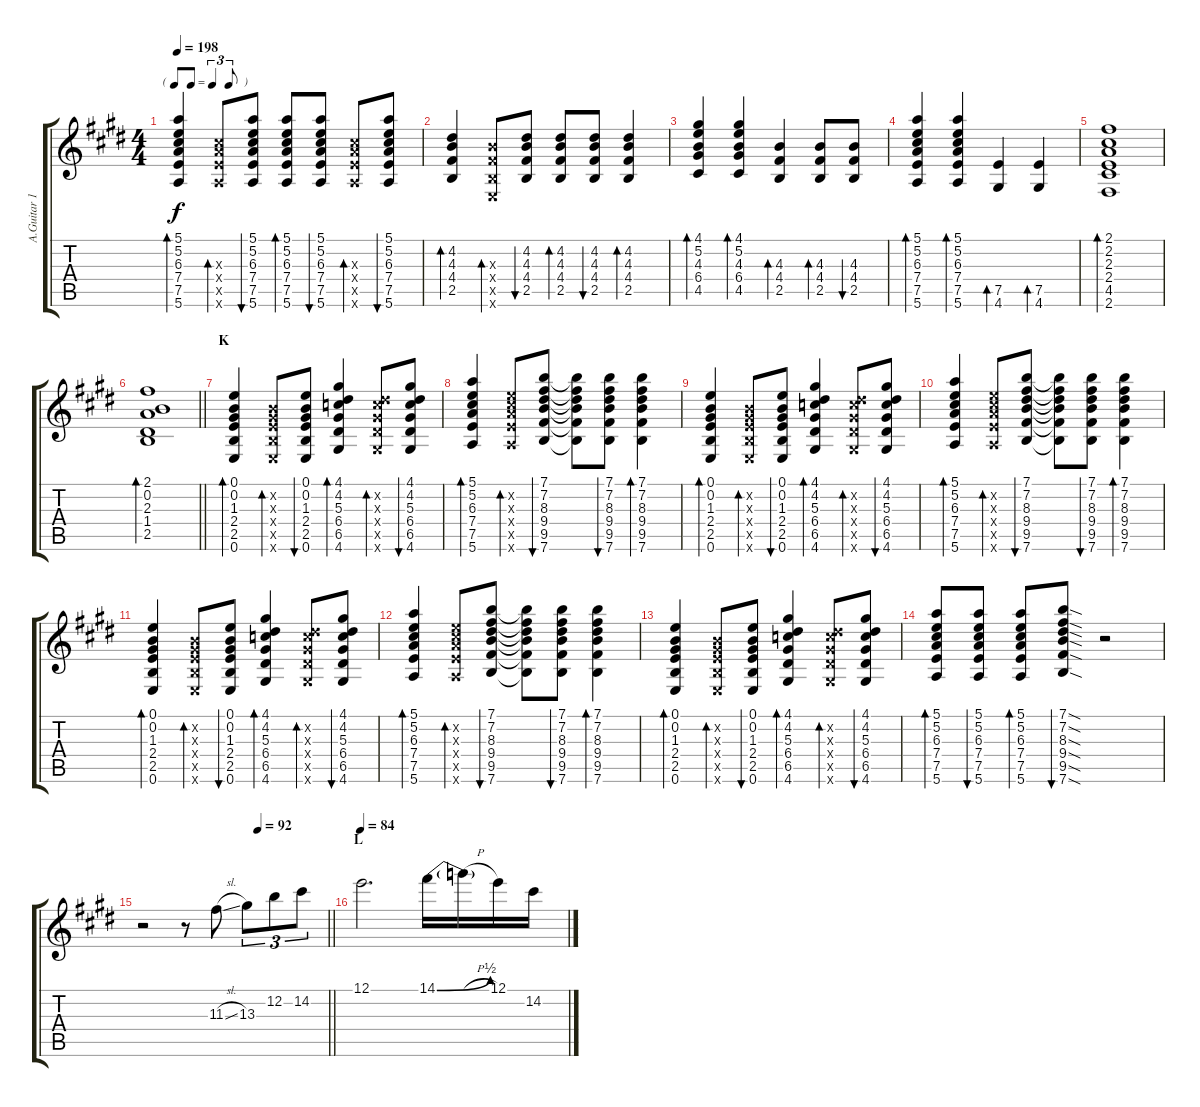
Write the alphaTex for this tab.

\track ("A.Guitar 1" "A.Guitar 1") {instrument acousticguitarsteel}
\staff {score tabs}
\tuning (E4 B3 G3 D3 A2 E2) {hide}
\ts (4 4)
\tf triplet8th
\tempo 198
\clef g2
\ks e
(5.1 5.2 6.3 7.4 7.5 5.6).4{bd 30 dy f} (6.3{x} 7.4{x} 7.5{x} 5.6{x}).8{bd 30} (5.1 5.2 6.3 7.4 7.5 5.6).8{bu 30} (5.1 5.2 6.3 7.4 7.5 5.6).8{bd 30} (5.1 5.2 6.3 7.4 7.5 5.6).8{bu 30} (6.3{x} 7.4{x} 7.5{x} 5.6{x}).8{bd 30} (5.1 5.2 6.3 7.4 7.5 5.6).8{bu 30} |
(4.2 4.3 4.4 2.5).4{bd 30} (4.3{x} 4.4{x} 2.5{x} 0.6{x}).8{bd 30} (4.2 4.3 4.4 2.5).8{bu 30} (4.2 4.3 4.4 2.5).8{bd 30} (4.2 4.3 4.4 2.5).8{bu 30} (4.2 4.3 4.4 2.5).4{bd 30} |
(4.1 5.2 4.3 6.4 4.5).4{bd 30} (4.1 5.2 4.3 6.4 4.5).4{bd 30} (4.3 4.4 2.5).4{bd 30} (4.3 4.4 2.5).8{bd 30} (4.3 4.4 2.5).8{bu 30} |
(5.1 5.2 6.3 7.4 7.5 5.6).4{bd 30} (5.1 5.2 6.3 7.4 7.5 5.6).4{bd 30} (7.5 4.6).4{bd 30} (7.5 4.6).4{bd 30} |
(2.1 2.2 2.3 2.4 4.5 2.6).1{bd 30} |
\barLineRight lightlight
(2.1 0.2 2.3 1.4 2.5).1{bd 30} |
\section ("" "K")
(0.1 0.2 1.3 2.4 2.5 0.6).4{bd 30} (0.2{x} 1.3{x} 2.4{x} 2.5{x} 0.6{x}).8{bd 30} (0.1 0.2 1.3 2.4 2.5 0.6).8{bu 30} (4.1 4.2 5.3 6.4 6.5 4.6).4{bd 30} (4.2{x} 5.3{x} 6.4{x} 6.5{x} 4.6{x}).8{bd 30} (4.1 4.2 5.3 6.4 6.5 4.6).8{bu 30} |
(5.1 5.2 6.3 7.4 7.5 5.6).4{bd 30} (5.2{x} 6.3{x} 7.4{x} 7.5{x} 5.6{x}).8{bd 30} (7.1 7.2 8.3 9.4 9.5 7.6).8{bu 30} (7.1{t} 7.2{t} 8.3{t} 9.4{t} 9.5{t} 7.6{t}).8 (7.1 7.2 8.3 9.4 9.5 7.6).8{bu 30} (7.1 7.2 8.3 9.4 9.5 7.6).4{bd 30} |
(0.1 0.2 1.3 2.4 2.5 0.6).4{bd 30} (0.2{x} 1.3{x} 2.4{x} 2.5{x} 0.6{x}).8{bd 30} (0.1 0.2 1.3 2.4 2.5 0.6).8{bu 30} (4.1 4.2 5.3 6.4 6.5 4.6).4{bd 30} (4.2{x} 5.3{x} 6.4{x} 6.5{x} 4.6{x}).8{bd 30} (4.1 4.2 5.3 6.4 6.5 4.6).8{bu 30} |
(5.1 5.2 6.3 7.4 7.5 5.6).4{bd 30} (5.2{x} 6.3{x} 7.4{x} 7.5{x} 5.6{x}).8{bd 30} (7.1 7.2 8.3 9.4 9.5 7.6).8{bu 30} (7.1{t} 7.2{t} 8.3{t} 9.4{t} 9.5{t} 7.6{t}).8 (7.1 7.2 8.3 9.4 9.5 7.6).8{bu 30} (7.1 7.2 8.3 9.4 9.5 7.6).4{bd 30} |
(0.1 0.2 1.3 2.4 2.5 0.6).4{bd 30} (0.2{x} 1.3{x} 2.4{x} 2.5{x} 0.6{x}).8{bd 30} (0.1 0.2 1.3 2.4 2.5 0.6).8{bu 30} (4.1 4.2 5.3 6.4 6.5 4.6).4{bd 30} (4.2{x} 5.3{x} 6.4{x} 6.5{x} 4.6{x}).8{bd 30} (4.1 4.2 5.3 6.4 6.5 4.6).8{bu 30} |
(5.1 5.2 6.3 7.4 7.5 5.6).4{bd 30} (5.2{x} 6.3{x} 7.4{x} 7.5{x} 5.6{x}).8{bd 30} (7.1 7.2 8.3 9.4 9.5 7.6).8{bu 30} (7.1{t} 7.2{t} 8.3{t} 9.4{t} 9.5{t} 7.6{t}).8 (7.1 7.2 8.3 9.4 9.5 7.6).8{bu 30} (7.1 7.2 8.3 9.4 9.5 7.6).4{bd 30} |
(0.1 0.2 1.3 2.4 2.5 0.6).4{bd 30} (0.2{x} 1.3{x} 2.4{x} 2.5{x} 0.6{x}).8{bd 30} (0.1 0.2 1.3 2.4 2.5 0.6).8{bu 30} (4.1 4.2 5.3 6.4 6.5 4.6).4{bd 30} (4.2{x} 5.3{x} 6.4{x} 6.5{x} 4.6{x}).8{bd 30} (4.1 4.2 5.3 6.4 6.5 4.6).8{bu 30} |
(5.1 5.2 6.3 7.4 7.5 5.6).8{bd 30} (5.1 5.2 6.3 7.4 7.5 5.6).8{bu 30} (5.1 5.2 6.3 7.4 7.5 5.6).8{bd 30} (7.1{sod} 7.2{sod} 8.3{sod} 9.4{sod} 9.5{sod} 7.6{sod}).8{bu 30} r.2 |
\tempo (92 0.625)
\barLineRight lightlight
r.2 r.8{txt ""} 11.3{sl}.8{volume 11 balance 8} 13.3.8{tu (3 2)} 12.2.8{tu (3 2)} 14.2.8{tu (3 2)} |
\section ("" "L")
\tempo 84
12.1.2{d} 14.1{be (bend 0 0 60 2)}.16 14.1{h t}.16 12.1.16 14.2.16
